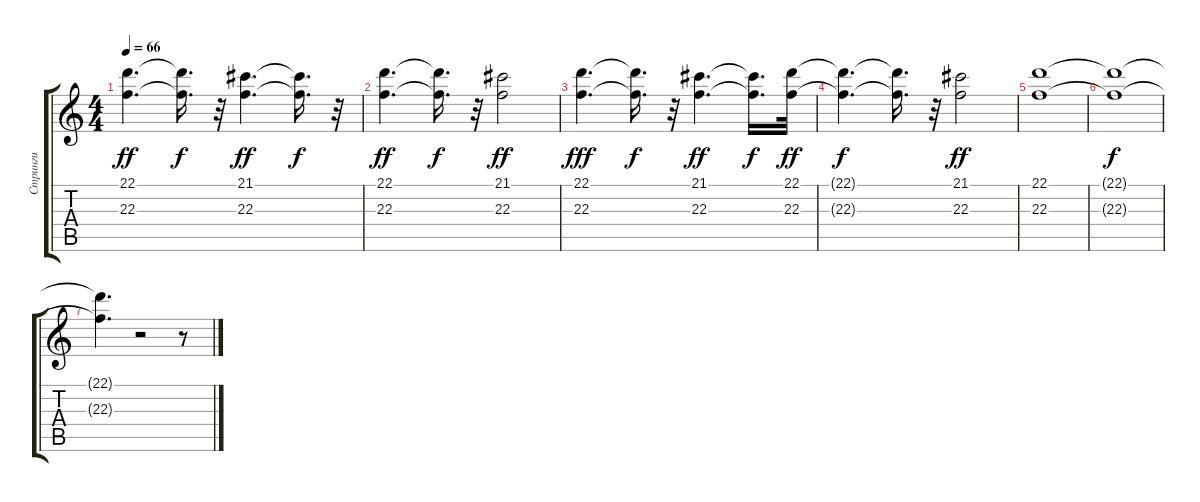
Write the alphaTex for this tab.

\track ("Стринги" "Стринги") {instrument stringensemble1}
\staff {score tabs}
\tuning (E4 B3 G3 D3 A2 E2) {hide}
\ts (4 4)
\tempo 66
\clef g2
\ks c
(22.1 22.3).4{d dy ff} (22.1{t} 22.3{t}).16{d dy f} r.32 (21.1 22.3).4{d dy ff} (21.1{t} 22.3{t}).16{d dy f} r.32 |
(22.1 22.3).4{d dy ff} (22.1{t} 22.3{t}).16{d dy f} r.32 (21.1 22.3).2{dy ff} |
(22.1 22.3).4{d dy fff} (22.1{t} 22.3{t}).16{d dy f} r.32 (21.1 22.3).4{d dy ff} (21.1{t} 22.3{t}).16{d dy f} (22.1 22.3).32{dy ff} |
(22.1{t} 22.3{t}).4{d dy f} (22.1{t} 22.3{t}).16{d} r.32 (21.1 22.3).2{dy ff} |
(22.1 22.3).1 |
(22.1{t} 22.3{t}).1{dy f} |
(22.1{t} 22.3{t}).4{d} r.2 r.8
